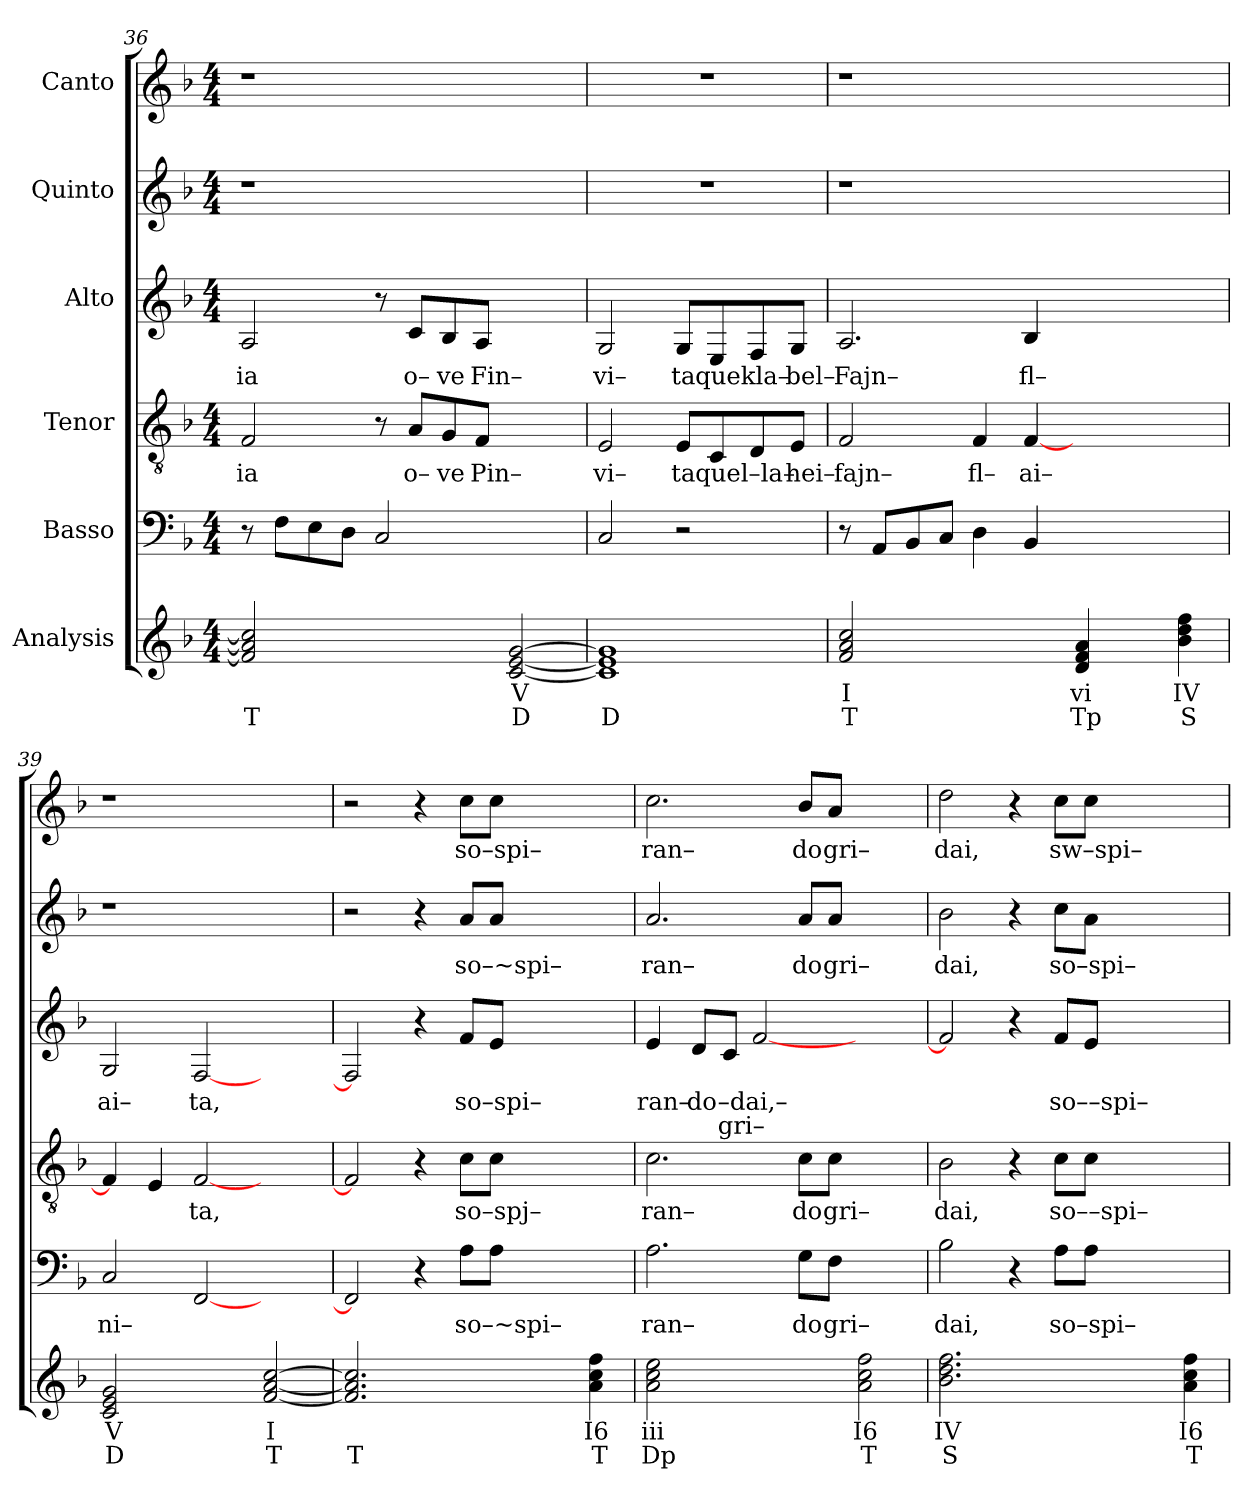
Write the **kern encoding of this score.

**kern	**text	**text	**kern	**text	**kern	**text	**kern	**text	**text	**kern	**text	**kern	**text
*part6	*part6	*part6	*part5	*part5	*part4	*part4	*part3	*part3	*part3	*part2	*part2	*part1	*part1
*staff6	*staff6	*staff6	*staff5	*staff5	*staff4	*staff4	*staff3	*staff3	*staff3	*staff2	*staff2	*staff1	*staff1
*I"Analysis	*	*	*I"Basso	*	*I"Tenor	*	*I"Alto	*	*	*I"Quinto	*	*I"Canto	*
*	*	*	*clefF4	*	*clefGv2	*	*clefG2	*	*	*clefG2	*	*clefG2	*
*k[b-]	*	*	*k[b-]	*	*k[b-]	*	*k[b-]	*	*	*k[b-]	*	*k[b-]	*
*	*	*	*F:	*	*F:	*	*F:	*	*	*F:	*	*F:	*
*M4/4	*	*	*M4/4	*	*M4/4	*	*M4/4	*	*	*M4/4	*	*M4/4	*
=36	=36	=36	=36	=36	=36	=36	=36	=36	=36	=36	=36	=36	=36
!	!	!	!	!	!	!LO:LY:b	!	!	!	!	!	!	!
!	!	!	!	!	!	!	!	!LO:LY:b	!	!	!	!	!
2f] 2a] 2cc]	.	T	8r	.	2F/	ia	2A/	ia	.	1r	.	1r	.
.	.	.	8F\L	.	.	.	.	.	.	.	.	.	.
.	.	.	8E\	.	.	.	.	.	.	.	.	.	.
.	.	.	8D\J	.	.	.	.	.	.	.	.	.	.
2ryy	.	.	2C/	.	8r	.	8r	.	.	.	.	.	.
!	!	!	!	!	!	!LO:LY:b	!	!	!	!	!	!	!
!	!	!	!	!	!	!	!	!LO:LY:b	!	!	!	!	!
.	.	.	.	.	8A/L	o–	8c/L	o–	.	.	.	.	.
!	!	!	!	!	!	!LO:LY:b	!	!	!	!	!	!	!
!	!	!	!	!	!	!	!	!LO:LY:b	!	!	!	!	!
.	.	.	.	.	8G/	ve	8B-/	ve	.	.	.	.	.
!	!	!	!	!	!	!LO:LY:b	!	!	!	!	!	!	!
!	!	!	!	!	!	!	!	!LO:LY:b	!	!	!	!	!
.	.	.	.	.	8F/J	Pin–	8A/J	Fin–	.	.	.	.	.
[2c [2e [2g	V	D	2ryy	.	2ryy	.	2ryy	.	.	2ryy	.	2ryy	.
=37	=37	=37	=37	=37	=37	=37	=37	=37	=37	=37	=37	=37	=37
!	!	!	!	!	!	!LO:LY:b	!	!	!	!	!	!	!
!	!	!	!	!	!	!	!	!LO:LY:b	!	!	!	!	!
1c] 1e] 1g]	.	D	2C/	.	2E/	vi–	2G/	vi–	.	1r	.	1r	.
!	!	!	!	!	!	!LO:LY:b	!	!	!	!	!	!	!
!	!	!	!	!	!	!	!	!LO:LY:b	!	!	!	!	!
.	.	.	2r	.	8E/L	ta	8G/L	ta	.	.	.	.	.
!	!	!	!	!	!	!LO:LY:b	!	!	!	!	!	!	!
!	!	!	!	!	!	!	!	!LO:LY:b	!	!	!	!	!
.	.	.	.	.	8C/	quel–la–	8E/	quekla–	.	.	.	.	.
.	.	.	.	.	8D/	.	8F/	.	.	.	.	.	.
!	!	!	!	!	!	!LO:LY:b	!	!	!	!	!	!	!
!	!	!	!	!	!	!	!	!LO:LY:b	!	!	!	!	!
.	.	.	.	.	8E/J	hei–	8G/J	bel–	.	.	.	.	.
=38	=38	=38	=38	=38	=38	=38	=38	=38	=38	=38	=38	=38	=38
!	!	!	!	!	!	!LO:LY:b	!	!	!	!	!	!	!
!	!	!	!	!	!	!	!	!LO:LY:b	!	!	!	!	!
2f 2a 2cc	I	T	8r	.	2F/	fajn–	2.A/	Fajn–	.	1r	.	1r	.
.	.	.	8AA/L	.	.	.	.	.	.	.	.	.	.
.	.	.	8BB-/	.	.	.	.	.	.	.	.	.	.
.	.	.	8C/J	.	.	.	.	.	.	.	.	.	.
!	!	!	!	!	!	!LO:LY:b	!	!	!	!	!	!	!
2ryy	.	.	4D\	.	4F/	fl–	.	.	.	.	.	.	.
!	!	!	!	!	!	!LO:LY:b	!	!	!	!	!	!	!
!	!	!	!	!	!	!	!	!LO:LY:b	!	!	!	!	!
.	.	.	4BB-/	.	[4F/	ai–	4B-/	fl–	.	.	.	.	.
4d 4f 4a	vi	Tp	2.ryy	.	2.ryy	.	2.ryy	.	.	2.ryy	.	2.ryy	.
4ryy	.	.	.	.	.	.	.	.	.	.	.	.	.
4b- 4dd 4ff	IV	S	.	.	.	.	.	.	.	.	.	.	.
=39	=39	=39	=39	=39	=39	=39	=39	=39	=39	=39	=39	=39	=39
!	!	!	!	!LO:LY:b	!	!	!	!	!	!	!	!	!
!	!	!	!	!	!	!	!	!LO:LY:b	!	!	!	!	!
2c 2e 2g	V	D	2C/	ni–	4F/]	.	2G/	ai–	.	1r	.	1r	.
.	.	.	.	.	4E/	.	.	.	.	.	.	.	.
!	!	!	!	!	!	!LO:LY:b	!	!	!	!	!	!	!
!	!	!	!	!	!	!	!	!LO:LY:b	!	!	!	!	!
2ryy	.	.	[2FF/	.	[2F/	ta,	[2F/	ta,	.	.	.	.	.
[2f [2a [2cc	I	T	2ryy	.	2ryy	.	2ryy	.	.	2ryy	.	2ryy	.
=40	=40	=40	=40	=40	=40	=40	=40	=40	=40	=40	=40	=40	=40
2.f] 2.a] 2.cc]	.	T	2FF/]	.	2F/]	.	2F/]	.	.	2r	.	2r	.
.	.	.	4r	.	4r	.	4r	.	.	4r	.	4r	.
!	!	!	!	!LO:LY:b	!	!	!	!	!	!	!	!	!
!	!	!	!	!	!	!LO:LY:b	!	!	!	!	!	!	!
!	!	!	!	!	!	!	!	!LO:LY:b	!	!	!	!	!
!	!	!	!	!	!	!	!	!	!	!	!LO:LY:b	!	!
!	!	!	!	!	!	!	!	!	!	!	!	!	!LO:LY:b
2.ryy	.	.	8A\L	so–~spi–	8c\L	so–spj–	8f/L	so–spi–	.	8a/L	so–~spi–	8cc\L	so–spi–
.	.	.	8A\J	.	8c\J	.	8e/J	.	.	8a/J	.	8cc\J	.
.	.	.	2.ryy	.	2.ryy	.	2.ryy	.	.	2.ryy	.	2.ryy	.
4a 4cc 4ff	I6	T	.	.	.	.	.	.	.	.	.	.	.
=41	=41	=41	=41	=41	=41	=41	=41	=41	=41	=41	=41	=41	=41
!	!	!	!	!LO:LY:b	!	!	!	!	!	!	!	!	!
!	!	!	!	!	!	!LO:LY:b	!	!	!	!	!	!	!
!	!	!	!	!	!	!	!	!LO:LY:b	!	!	!	!	!
!	!	!	!	!	!	!	!	!	!	!	!LO:LY:b	!	!
!	!	!	!	!	!	!	!	!	!	!	!	!	!LO:LY:b
2a 2cc 2ee	iii	Dp	2.A\	ran–	2.c\	ran–	4e/	ran–	.	2.a/	ran–	2.cc\	ran–
!	!	!	!	!	!	!	!	!LO:LY:b	!	!	!	!	!
.	.	.	.	.	.	.	8d/L	do	.	.	.	.	.
!	!	!	!	!	!	!	!	!LO:LY:b	!LO:LY:b	!	!	!	!
.	.	.	.	.	.	.	8c/J	–dai,–	gri–	.	.	.	.
2ryy	.	.	.	.	.	.	[2f/	.	.	.	.	.	.
!	!	!	!	!LO:LY:b	!	!	!	!	!	!	!	!	!
!	!	!	!	!	!	!LO:LY:b	!	!	!	!	!	!	!
!	!	!	!	!	!	!	!	!	!	!	!LO:LY:b	!	!
!	!	!	!	!	!	!	!	!	!	!	!	!	!LO:LY:b
.	.	.	8G\L	do	8c\L	do	.	.	.	8a/L	do	8b-/L	do
!	!	!	!	!LO:LY:b	!	!	!	!	!	!	!	!	!
!	!	!	!	!	!	!LO:LY:b	!	!	!	!	!	!	!
!	!	!	!	!	!	!	!	!	!	!	!LO:LY:b	!	!
!	!	!	!	!	!	!	!	!	!	!	!	!	!LO:LY:b
.	.	.	8F\J	gri–	8c\J	gri–	.	.	.	8a/J	gri–	8a/J	gri–
2a 2cc 2ff	I6	T	2ryy	.	2ryy	.	2ryy	.	.	2ryy	.	2ryy	.
=42	=42	=42	=42	=42	=42	=42	=42	=42	=42	=42	=42	=42	=42
!	!	!	!	!LO:LY:b	!	!	!	!	!	!	!	!	!
!	!	!	!	!	!	!LO:LY:b	!	!	!	!	!	!	!
!	!	!	!	!	!	!	!	!	!	!	!LO:LY:b	!	!
!	!	!	!	!	!	!	!	!	!	!	!	!	!LO:LY:b
2.b- 2.dd 2.ff	IV	S	2B-\	dai,	2B-\	dai,	2f/]	.	.	2b-\	dai,	2dd\	dai,
.	.	.	4r	.	4r	.	4r	.	.	4r	.	4r	.
!	!	!	!	!LO:LY:b	!	!	!	!	!	!	!	!	!
!	!	!	!	!	!	!LO:LY:b	!	!	!	!	!	!	!
!	!	!	!	!	!	!	!	!LO:LY:b	!	!	!	!	!
!	!	!	!	!	!	!	!	!	!	!	!LO:LY:b	!	!
!	!	!	!	!	!	!	!	!	!	!	!	!	!LO:LY:b
2.ryy	.	.	8A\L	so–spi–	8c\L	so––spi–	8f/L	so––spi–	.	8cc\L	so–spi–	8cc\L	sw–spi–
.	.	.	8A\J	.	8c\J	.	8e/J	.	.	8a\J	.	8cc\J	.
.	.	.	2.ryy	.	2.ryy	.	2.ryy	.	.	2.ryy	.	2.ryy	.
4a 4cc 4ff	I6	T	.	.	.	.	.	.	.	.	.	.	.
=	=	=	=	=	=	=	=	=	=	=	=	=	=
*-	*-	*-	*-	*-	*-	*-	*-	*-	*-	*-	*-	*-	*-
